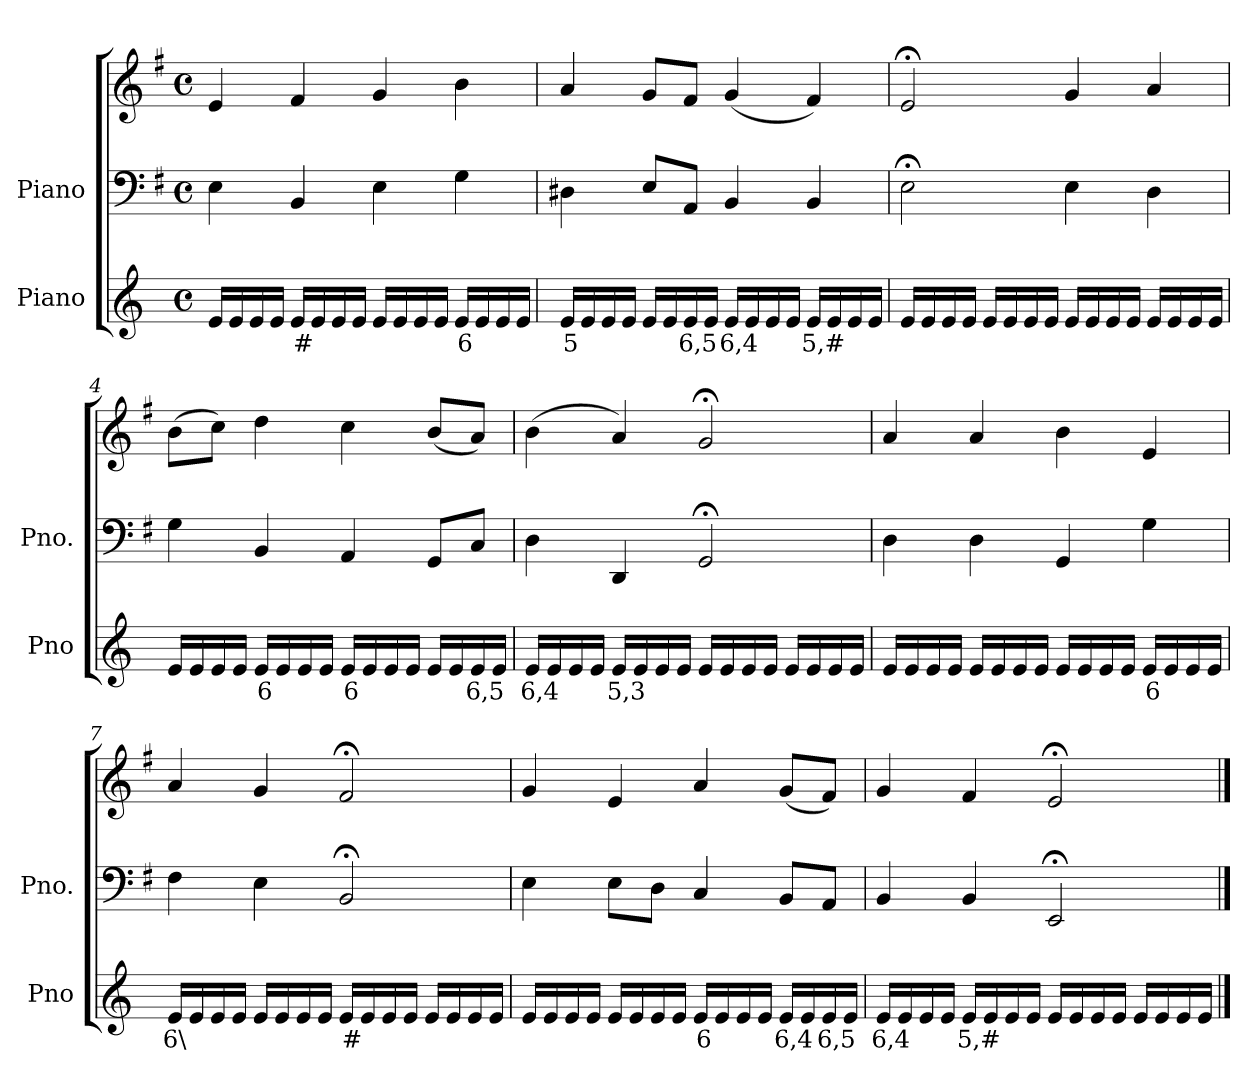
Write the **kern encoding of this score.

**kern	**text	**kern	**kern
*part2	*part2	*part1	*part1
*staff3	*staff3	*staff2	*staff1
*I"Piano	*	*I"Piano	*
*I'Pno	*	*I'Pno.	*
*clefG2	*	*clefF4	*clefG2
*k[]	*	*k[f#]	*k[f#]
*M4/4	*	*M4/4	*M4/4
*met(c)	*	*met(c)	*met(c)
=1	=1	=1	=1
16e/LL	.	4E\	4e/
16e/	.	.	.
16e/	.	.	.
16e/JJ	.	.	.
!	!LO:LY:b	!	!
16e/LL	#	4BB/	4f#/
16e/	.	.	.
16e/	.	.	.
16e/JJ	.	.	.
16e/LL	.	4E\	4g/
16e/	.	.	.
16e/	.	.	.
16e/JJ	.	.	.
!	!LO:LY:b	!	!
16e/LL	6	4G\	4b\
16e/	.	.	.
16e/	.	.	.
16e/JJ	.	.	.
=2	=2	=2	=2
!	!LO:LY:b	!	!
16e/LL	5	4D#X\	4a/
16e/	.	.	.
16e/	.	.	.
16e/JJ	.	.	.
16e/LL	.	8E/L	8g/L
16e/	.	.	.
!	!LO:LY:b	!	!
16e/	6,5	8AA/J	8f#/J
16e/JJ	.	.	.
!	!LO:LY:b	!	!
16e/LL	6,4	4BB/	(<4g/
16e/	.	.	.
16e/	.	.	.
16e/JJ	.	.	.
!	!LO:LY:b	!	!
16e/LL	5,#	4BB/	4f#/)
16e/	.	.	.
16e/	.	.	.
16e/JJ	.	.	.
=3	=3	=3	=3
16e/LL	.	2E;<\	2e;</
16e/	.	.	.
16e/	.	.	.
16e/JJ	.	.	.
16e/LL	.	.	.
16e/	.	.	.
16e/	.	.	.
16e/JJ	.	.	.
16e/LL	.	4E\	4g/
16e/	.	.	.
16e/	.	.	.
16e/JJ	.	.	.
16e/LL	.	4D\	4a/
16e/	.	.	.
16e/	.	.	.
16e/JJ	.	.	.
=4	=4	=4	=4
16e/LL	.	4G\	(>8b\L
16e/	.	.	.
16e/	.	.	8cc\J)
16e/JJ	.	.	.
!	!LO:LY:b	!	!
16e/LL	6	4BB/	4dd\
16e/	.	.	.
16e/	.	.	.
16e/JJ	.	.	.
!	!LO:LY:b	!	!
16e/LL	6	4AA/	4cc\
16e/	.	.	.
16e/	.	.	.
16e/JJ	.	.	.
!	!LO:LY:b	!	!
16e/LL	_	8GG/L	(<8b/L
16e/	.	.	.
!	!LO:LY:b	!	!
16e/	6,5	8C/J	8a/J)
16e/JJ	.	.	.
=5	=5	=5	=5
!	!LO:LY:b	!	!
16e/LL	6,4	4D\	(>4b\
16e/	.	.	.
16e/	.	.	.
16e/JJ	.	.	.
!	!LO:LY:b	!	!
16e/LL	5,3	4DD/	4a/)
16e/	.	.	.
16e/	.	.	.
16e/JJ	.	.	.
16e/LL	.	2GG;</	2g;</
16e/	.	.	.
16e/	.	.	.
16e/JJ	.	.	.
16e/LL	.	.	.
16e/	.	.	.
16e/	.	.	.
16e/JJ	.	.	.
=6	=6	=6	=6
16e/LL	.	4D\	4a/
16e/	.	.	.
16e/	.	.	.
16e/JJ	.	.	.
16e/LL	.	4D\	4a/
16e/	.	.	.
16e/	.	.	.
16e/JJ	.	.	.
16e/LL	.	4GG/	4b\
16e/	.	.	.
16e/	.	.	.
16e/JJ	.	.	.
!	!LO:LY:b	!	!
16e/LL	6	4G\	4e/
16e/	.	.	.
16e/	.	.	.
16e/JJ	.	.	.
=7	=7	=7	=7
!	!LO:LY:b	!	!
16e/LL	6\	4F#\	4a/
16e/	.	.	.
16e/	.	.	.
16e/JJ	.	.	.
16e/LL	.	4E\	4g/
16e/	.	.	.
16e/	.	.	.
16e/JJ	.	.	.
!	!LO:LY:b	!	!
16e/LL	#	2BB;</	2f#;</
16e/	.	.	.
16e/	.	.	.
16e/JJ	.	.	.
16e/LL	.	.	.
16e/	.	.	.
16e/	.	.	.
16e/JJ	.	.	.
=8	=8	=8	=8
16e/LL	.	4E\	4g/
16e/	.	.	.
16e/	.	.	.
16e/JJ	.	.	.
16e/LL	.	8E\L	4e/
16e/	.	.	.
!	!LO:LY:b	!	!
16e/	_	8D\J	.
16e/JJ	.	.	.
!	!LO:LY:b	!	!
16e/LL	6	4C/	4a/
16e/	.	.	.
16e/	.	.	.
16e/JJ	.	.	.
!	!LO:LY:b	!	!
16e/LL	6,4	8BB/L	(<8g/L
16e/	.	.	.
!	!LO:LY:b	!	!
16e/	6,5	8AA/J	8f#/J)
16e/JJ	.	.	.
=9	=9	=9	=9
!	!LO:LY:b	!	!
16e/LL	6,4	4BB/	4g/
16e/	.	.	.
16e/	.	.	.
16e/JJ	.	.	.
!	!LO:LY:b	!	!
16e/LL	5,#	4BB/	4f#/
16e/	.	.	.
16e/	.	.	.
16e/JJ	.	.	.
16e/LL	.	2EE;</	2e;</
16e/	.	.	.
16e/	.	.	.
16e/JJ	.	.	.
16e/LL	.	.	.
16e/	.	.	.
16e/	.	.	.
16e/JJ	.	.	.
==	==	==	==
*-	*-	*-	*-
